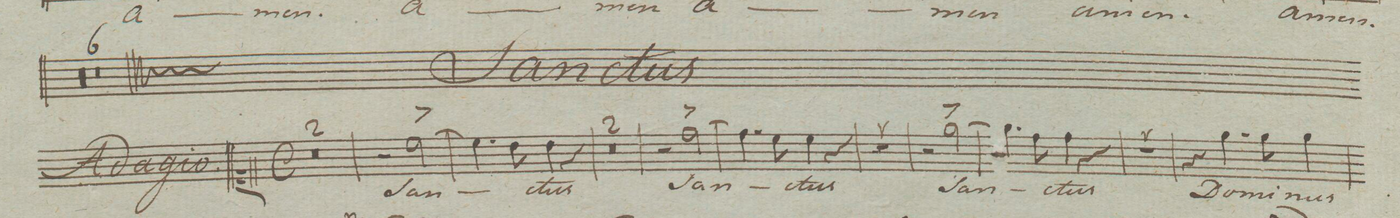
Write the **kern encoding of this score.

**kern	**text	**dynam
*I"Soprano Solo	*	*
*clefC1	*	*
*k[]	*	*
*met(c)	*	*
*M4/4	*	*
0r	.	.
=2	=2	=2
=3	=3	=3
2r	.	.
*2\right	*	*
[2cc^\	San-	.
=4	=4	=4
4.cc\]	.	.
8b\	.	.
4b\	-ctus	.
4r	.	.
=5	=5	=5
0r	.	.
=6	=6	=6
=7	=7	=7
2r	.	.
[2dd^\	San-	.
=8	=8	=8
4.dd\]	.	.
8cc\	.	.
4cc\	-ctus	.
4r	.	.
=9	=9	=9
1ryy	.	.
=10	=10	=10
1r	.	.
=11	=11	=11
2r	.	.
[2ee^\	San-	.
=12	=12	=12
4.ee\]	.	.
8dd\	.	.
4dd\	-ctus	.
4r	.	.
=13	=13	=13
1r	.	.
=14	=14	=14
4r	.	.
4.ee\	Do-	.
8ee\	-mi-	.
4ee\	-nus	.
=15	=15	=15
*-	*-	*-
